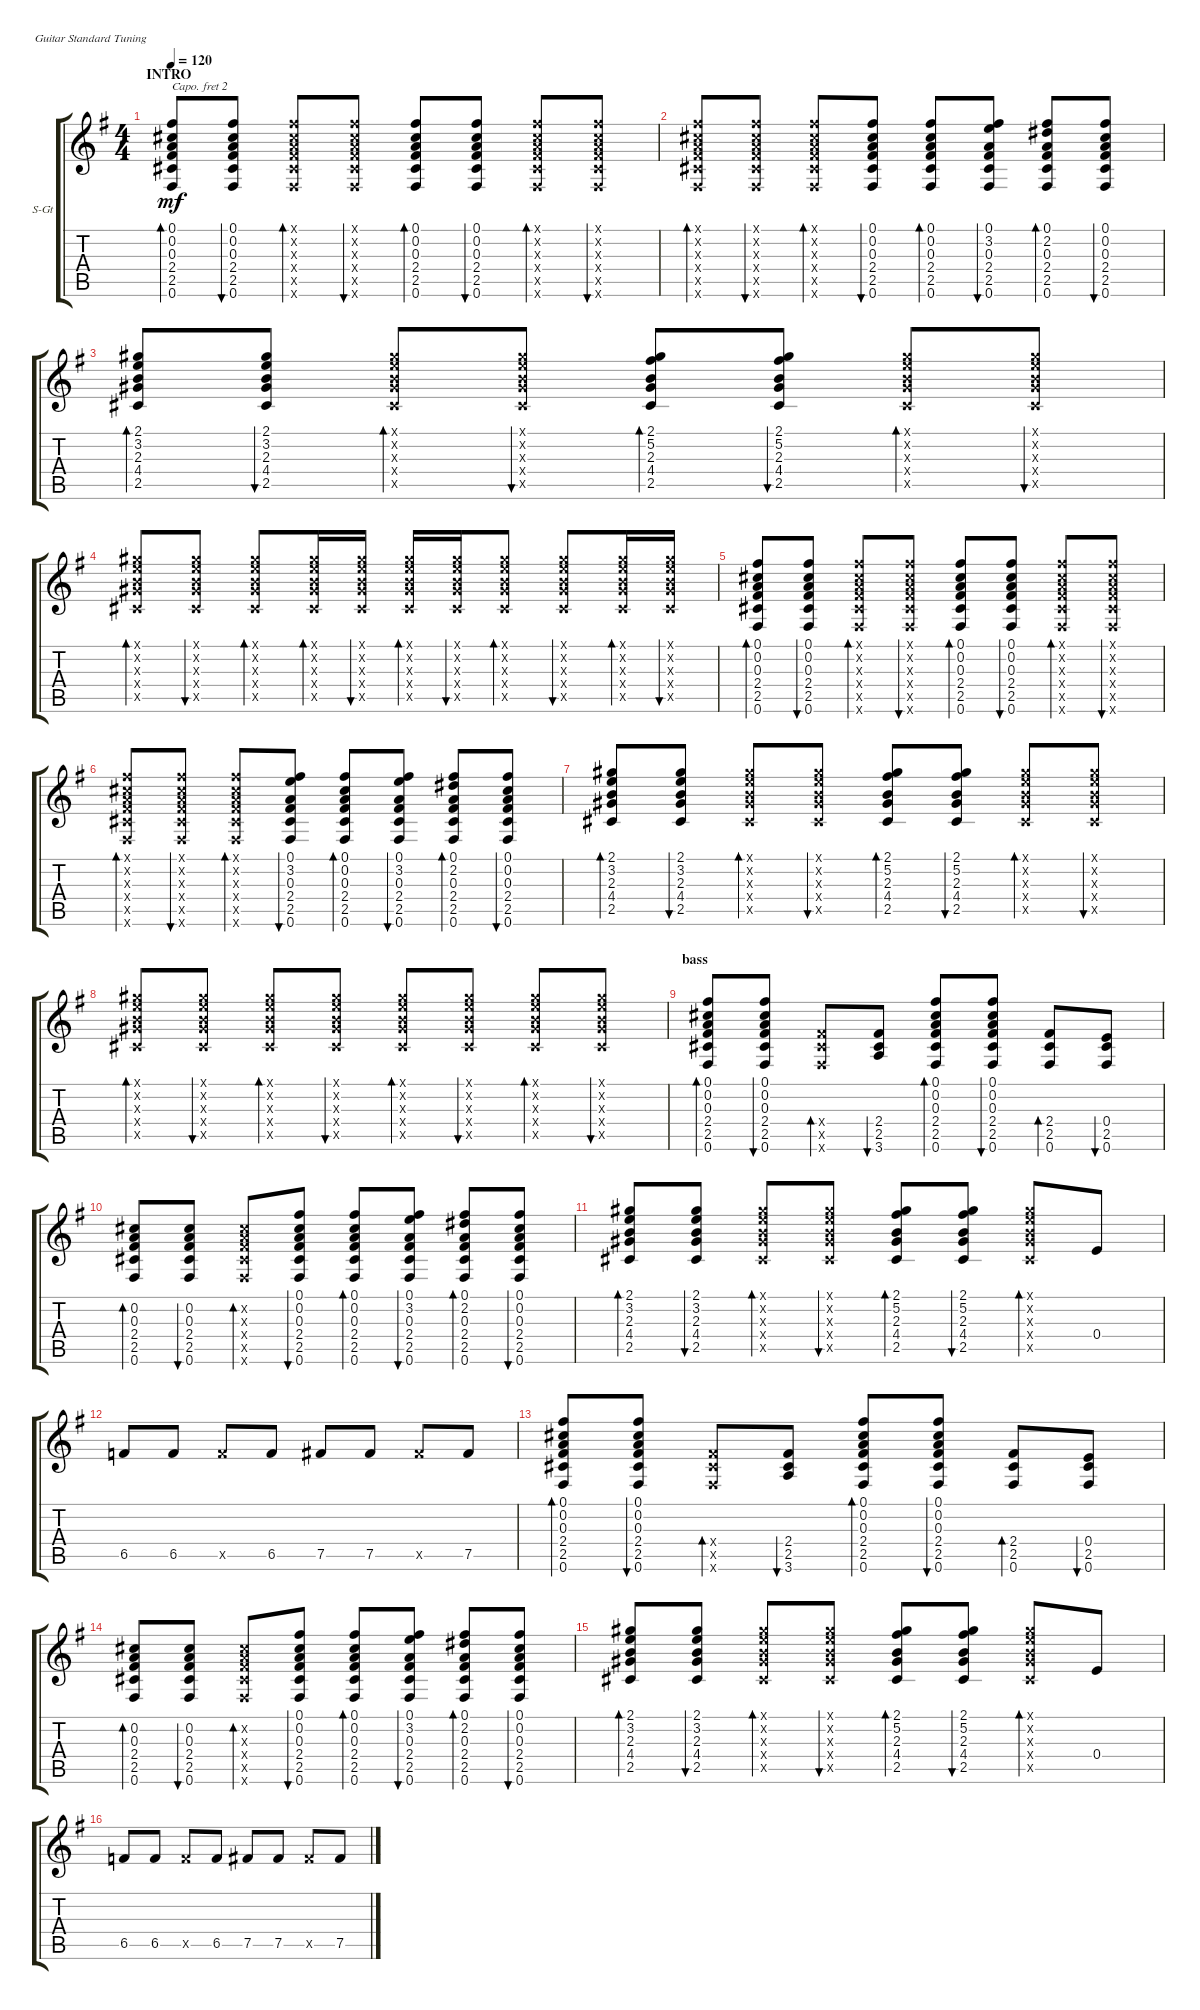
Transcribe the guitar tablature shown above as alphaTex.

\defaultSystemsLayout 4
\bracketExtendMode groupsimilarinstruments
\firstSystemTrackNameOrientation horizontal
\otherSystemsTrackNameOrientation horizontal
\track ("Steel Guitar" "S-Gt") {instrument acousticguitarsteel}
\staff {score tabs}
\capo 2
\tuning (E4 B3 G3 D3 A2 E2)
\ts (4 4)
\section ("" "INTRO")
\tempo 120
\clef g2
\ks eminor
(0.6 2.5 2.4 0.3 0.2 0.1).8{bd 30 dy mf instrument acousticguitarsteel} (0.6 2.5 2.4 0.3 0.2 0.1).8{bu 30} (0.6{x} 2.5{x} 2.4{x} 0.3{x} 0.2{x} 0.1{x}).8{bd 30} (0.6{x} 2.5{x} 2.4{x} 0.3{x} 0.2{x} 0.1{x}).8{bu 30} (0.6 2.5 2.4 0.3 0.2 0.1).8{bd 30} (0.6 2.5 2.4 0.3 0.2 0.1).8{bu 30} (0.6{x} 2.5{x} 2.4{x} 0.3{x} 0.2{x} 0.1{x}).8{bd 30} (0.6{x} 2.5{x} 2.4{x} 0.3{x} 0.2{x} 0.1{x}).8{bu 30} |
(0.6{x} 2.5{x} 2.4{x} 0.3{x} 0.2{x} 0.1{x}).8{bd 30} (0.6{x} 2.5{x} 2.4{x} 0.3{x} 0.2{x} 0.1{x}).8{bu 30} (0.6{x} 2.5{x} 2.4{x} 0.3{x} 0.2{x} 0.1{x}).8{bd 30} (0.6 2.5 2.4 0.3 0.1 0.2).8{bu 30} (0.6 2.5 2.4 0.3 0.2 0.1).8{bd 30} (0.6 2.5 2.4 0.3 3.2 0.1).8{bu 30} (0.6 2.5 2.4 0.3 2.2 0.1).8{bd 30} (0.6 2.5 2.4 0.3 0.2 0.1).8{bu 30} |
(4.4 2.5 2.3 3.2 2.1).8{bd 30} (4.4 2.5 2.3 3.2 2.1).8{bu 30} (4.4{x} 2.5{x} 2.3{x} 3.2{x} 2.1{x}).8{bd 30} (4.4{x} 2.5{x} 2.3{x} 3.2{x} 2.1{x}).8{bu 30} (4.4 2.5 2.3 5.2 2.1).8{bd 30} (4.4 2.5 2.3 5.2 2.1).8{bu 30} (4.4{x} 2.5{x} 2.3{x} 3.2{x} 2.1{x}).8{bd 30} (4.4{x} 2.5{x} 2.3{x} 3.2{x} 2.1{x}).8{bu 30} |
\scale
0.548644 (4.4{x} 2.5{x} 2.3{x} 3.2{x} 2.1{x}).8{bd 30} (4.4{x} 2.5{x} 2.3{x} 3.2{x} 2.1{x}).8{bu 30} (4.4{x} 2.5{x} 2.3{x} 3.2{x} 2.1{x}).8{bd 30} (4.4{x} 2.5{x} 2.3{x} 3.2{x} 2.1{x}).16{bd 30} (4.4{x} 2.5{x} 2.3{x} 3.2{x} 2.1{x}).16{bu 30} (4.4{x} 2.5{x} 2.3{x} 3.2{x} 2.1{x}).16{bd 30} (4.4{x} 2.5{x} 2.3{x} 3.2{x} 2.1{x}).16{bu 30} (4.4{x} 2.5{x} 2.3{x} 3.2{x} 2.1{x}).8{bd 30} (4.4{x} 2.5{x} 2.3{x} 3.2{x} 2.1{x}).8{bu 30} (4.4{x} 2.5{x} 2.3{x} 3.2{x} 2.1{x}).16{bd 30} (4.4{x} 2.5{x} 2.3{x} 3.2{x} 2.1{x}).16{bu 30} |
\scale
0.451077 (0.6 2.5 2.4 0.3 0.2 0.1).8{bd 30} (0.6 2.5 2.4 0.3 0.2 0.1).8{bu 30} (0.6{x} 2.5{x} 2.4{x} 0.3{x} 0.2{x} 0.1{x}).8{bd 30} (0.6{x} 2.5{x} 2.4{x} 0.3{x} 0.2{x} 0.1{x}).8{bu 30} (0.6 2.5 2.4 0.3 0.2 0.1).8{bd 30} (0.6 2.5 2.4 0.3 0.2 0.1).8{bu 30} (0.6{x} 2.5{x} 2.4{x} 0.3{x} 0.2{x} 0.1{x}).8{bd 30} (0.6{x} 2.5{x} 2.4{x} 0.3{x} 0.2{x} 0.1{x}).8{bu 30} |
(0.6{x} 2.5{x} 2.4{x} 0.3{x} 0.2{x} 0.1{x}).8{bd 30} (0.6{x} 2.5{x} 2.4{x} 0.3{x} 0.2{x} 0.1{x}).8{bu 30} (0.6{x} 2.5{x} 2.4{x} 0.3{x} 0.2{x} 0.1{x}).8{bd 30} (0.6 2.5 2.4 0.3 0.1 3.2).8{bu 30} (0.6 2.5 2.4 0.3 0.2 0.1).8{bd 30} (0.6 2.5 2.4 0.3 3.2 0.1).8{bu 30} (0.6 2.5 2.4 0.3 2.2 0.1).8{bd 30} (0.6 2.5 2.4 0.3 0.2 0.1).8{bu 30} |
(4.4 2.5 2.3 3.2 2.1).8{bd 30} (4.4 2.5 2.3 3.2 2.1).8{bu 30} (4.4{x} 2.5{x} 2.3{x} 3.2{x} 2.1{x}).8{bd 30} (4.4{x} 2.5{x} 2.3{x} 3.2{x} 2.1{x}).8{bu 30} (4.4 2.5 2.3 5.2 2.1).8{bd 30} (4.4 2.5 2.3 5.2 2.1).8{bu 30} (4.4{x} 2.5{x} 2.3{x} 3.2{x} 2.1{x}).8{bd 30} (4.4{x} 2.5{x} 2.3{x} 3.2{x} 2.1{x}).8{bu 30} |
(4.4{x} 2.5{x} 2.3{x} 3.2{x} 2.1{x}).8{bd 30} (4.4{x} 2.5{x} 2.3{x} 3.2{x} 2.1{x}).8{bu 30} (4.4{x} 2.5{x} 2.3{x} 3.2{x} 2.1{x}).8{bd 30} (4.4{x} 2.5{x} 2.3{x} 3.2{x} 2.1{x}).8{bu 30} (4.4{x} 2.5{x} 2.3{x} 3.2{x} 2.1{x}).8{bd 30} (4.4{x} 2.5{x} 2.3{x} 3.2{x} 2.1{x}).8{bu 30} (4.4{x} 2.5{x} 2.3{x} 3.2{x} 2.1{x}).8{bd 30} (4.4{x} 2.5{x} 2.3{x} 3.2{x} 2.1{x}).8{bu 30} |
\section ("" "bass")
\scale
0.242268 (0.6 2.5 2.4 0.3 0.2 0.1).8{bd 30} (0.6 2.5 2.4 0.3 0.2 0.1).8{bu 30} (0.6{x} 2.5{x} 2.4{x}).8{bd 30} (3.6 2.5 2.4).8{bu 30} (0.6 2.5 2.4 0.3 0.2 0.1).8{bd 30} (0.6 2.5 2.4 0.3 0.2 0.1).8{bu 30} (0.6 2.5 2.4).8{bd 30} (0.4 2.5 0.6).8{bu 30} |
\scale
0.216265 (0.6 2.5 2.4 0.3 0.2).8{bd 30} (0.6 2.4 2.5 0.3 0.2).8{bu 30} (0.6{x} 2.5{x} 2.4{x} 0.3{x} 0.2{x}).8{bd 30} (0.6 2.5 2.4 0.3 0.1 0.2).8{bu 30} (0.6 2.5 2.4 0.3 0.2 0.1).8{bd 30} (0.6 2.5 2.4 0.3 3.2 0.1).8{bu 30} (0.6 2.5 2.4 0.3 2.2 0.1).8{bd 30} (0.6 2.5 2.4 0.3 0.2 0.1).8{bu 30} |
\scale
0.284643 (4.4 2.5 2.3 3.2 2.1).8{bd 30} (4.4 2.5 2.3 3.2 2.1).8{bu 30} (4.4{x} 2.5{x} 2.3{x} 3.2{x} 2.1{x}).8{bd 30} (4.4{x} 2.5{x} 2.3{x} 3.2{x} 2.1{x}).8{bu 30} (4.4 2.5 2.3 5.2 2.1).8{bd 30} (4.4 2.5 2.3 5.2 2.1).8{bu 30} (4.4{x} 2.5{x} 2.3{x} 3.2{x} 2.1{x}).8{bd 30} 0.4.8 |
\scale
0.255771 6.5.8 6.5.8 6.5{x}.8 6.5.8 7.5.8 7.5.8 7.5{x}.8 7.5.8 |
(0.6 2.5 2.4 0.3 0.2 0.1).8{bd 30} (0.6 2.5 2.4 0.3 0.2 0.1).8{bu 30} (0.6{x} 2.5{x} 2.4{x}).8{bd 30} (3.6 2.5 2.4).8{bu 30} (0.6 2.5 2.4 0.3 0.2 0.1).8{bd 30} (0.6 2.5 2.4 0.3 0.2 0.1).8{bu 30} (0.6 2.5 2.4).8{bd 30} (0.4 2.5 0.6).8{bu 30} |
(0.6 2.5 2.4 0.3 0.2).8{bd 30} (0.6 2.4 2.5 0.3 0.2).8{bu 30} (0.6{x} 2.5{x} 2.4{x} 0.3{x} 0.2{x}).8{bd 30} (0.6 2.5 2.4 0.3 0.1 0.2).8{bu 30} (0.6 2.5 2.4 0.3 0.2 0.1).8{bd 30} (0.6 2.5 2.4 0.3 3.2 0.1).8{bu 30} (0.6 2.5 2.4 0.3 2.2 0.1).8{bd 30} (0.6 2.5 2.4 0.3 0.2 0.1).8{bu 30} |
(4.4 2.5 2.3 3.2 2.1).8{bd 30} (4.4 2.5 2.3 3.2 2.1).8{bu 30} (4.4{x} 2.5{x} 2.3{x} 3.2{x} 2.1{x}).8{bd 30} (4.4{x} 2.5{x} 2.3{x} 3.2{x} 2.1{x}).8{bu 30} (4.4 2.5 2.3 5.2 2.1).8{bd 30} (4.4 2.5 2.3 5.2 2.1).8{bu 30} (4.4{x} 2.5{x} 2.3{x} 3.2{x} 2.1{x}).8{bd 30} 0.4.8 |
6.5.8 6.5.8 6.5{x}.8 6.5.8 7.5.8 7.5.8 7.5{x}.8 7.5.8
